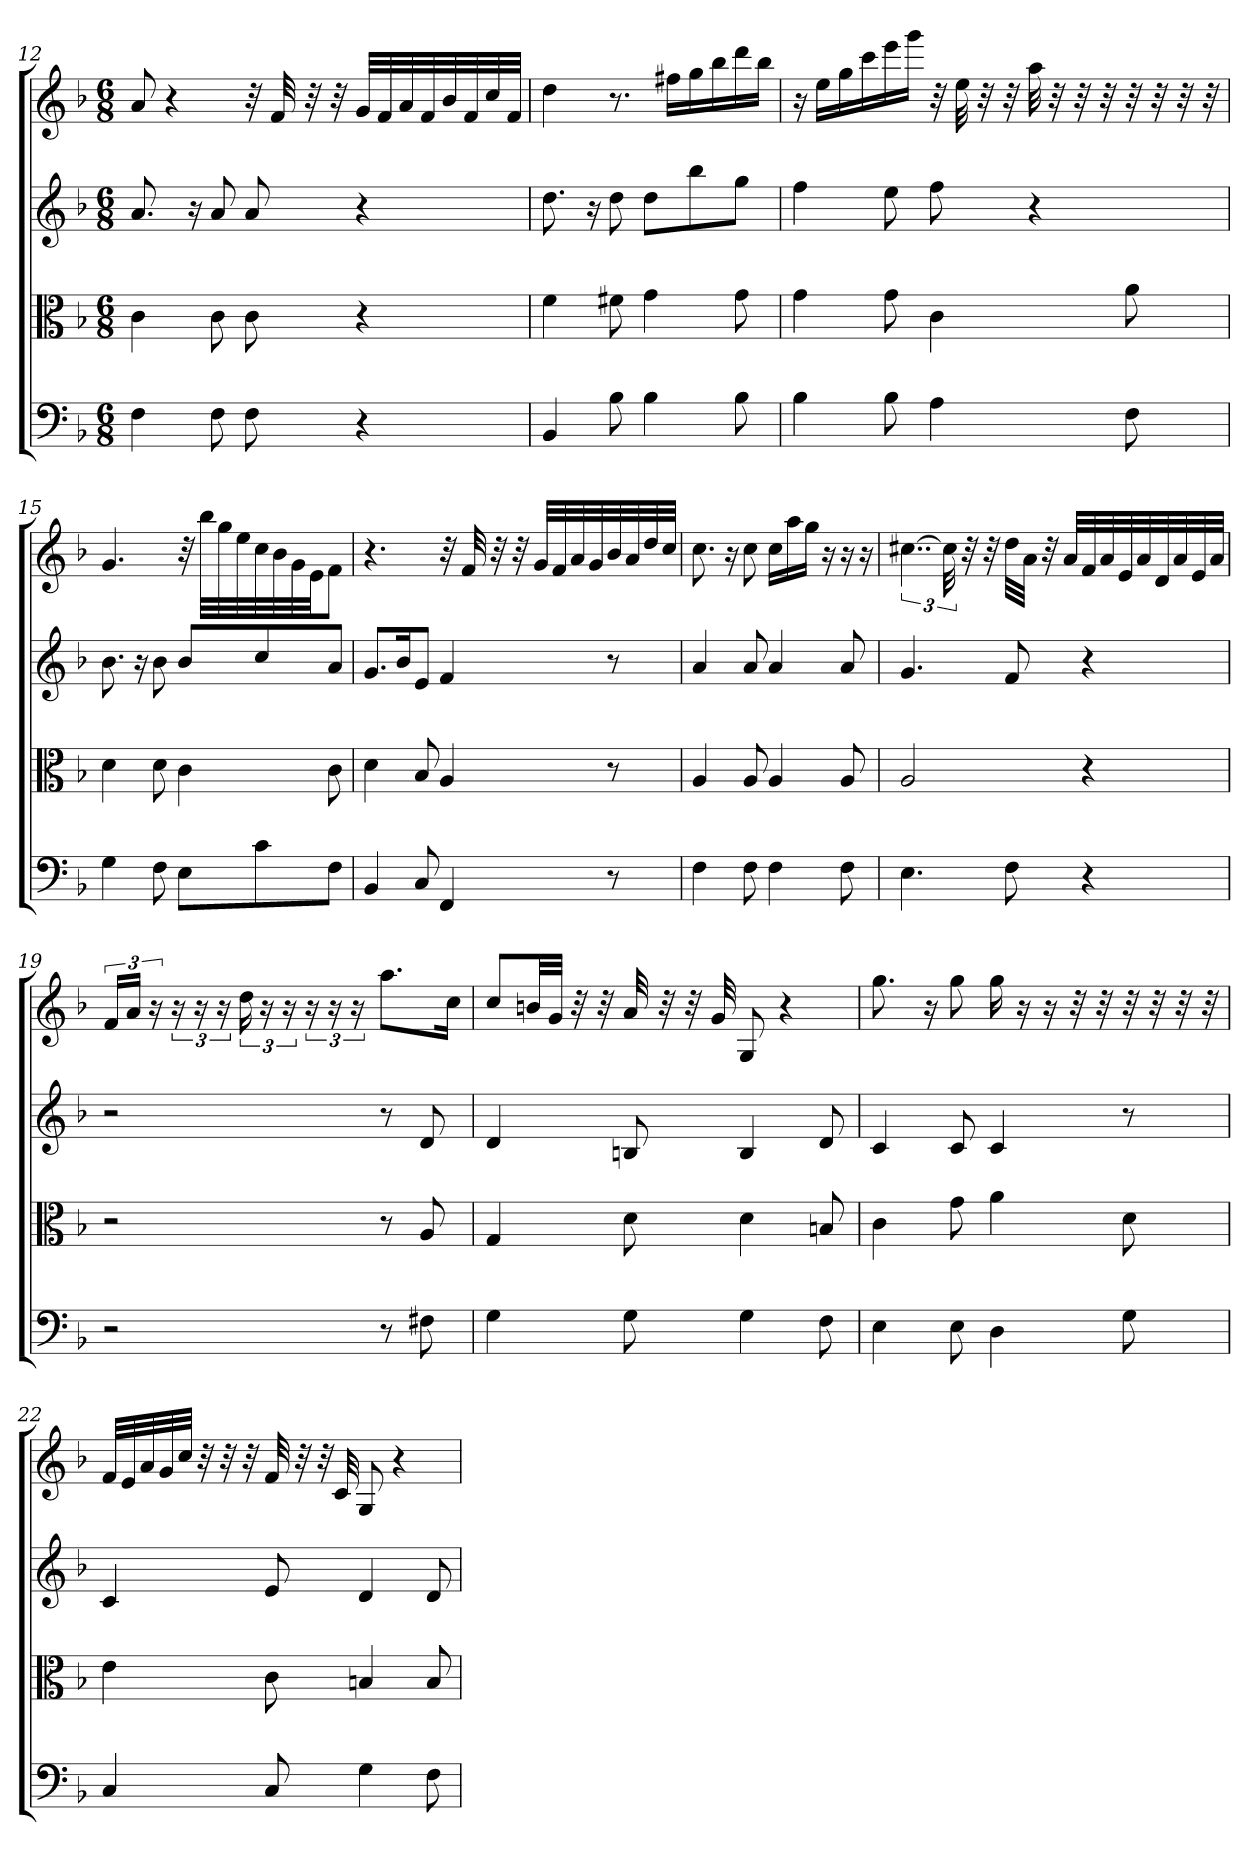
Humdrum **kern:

**kern	**kern	**kern	**kern
*part4	*part3	*part2	*part1
*staff4	*staff3	*staff2	*staff1
*clefF4	*clefC3	*clefG2	*clefG2
*k[b-]	*k[b-]	*k[b-]	*k[b-]
*F:	*F:	*F:	*F:
*M6/8	*M6/8	*M6/8	*M6/8
=12	=12	=12	=12
4F	4c	8.a	8a
.	.	.	4r
.	.	16r	.
8F	8c	8a	.
8F	8c	8a	32r
.	.	.	32f
.	.	.	32r
.	.	.	32r
4r	4r	4r	32g/LLL
.	.	.	32f/
.	.	.	32a/
.	.	.	32f/
.	.	.	32b-/
.	.	.	32f/
.	.	.	32cc/
.	.	.	32f/JJJ
=13	=13	=13	=13
4BB-	4f	8.dd	4dd
.	.	16r	.
8B-	8f#X	8dd	8.r
4B-	4g	8dd\L	.
.	.	.	16ff#X\LL
.	.	8bb-\	16gg\
.	.	.	16bb-\
8B-	8g	8gg\J	16ddd\
.	.	.	16bb-\JJ
=14	=14	=14	=14
4B-	4g	4ff	16r
.	.	.	16ee\LL
.	.	.	16gg\
.	.	.	16ccc\
8B-	8g	8ee	16eee\
.	.	.	16ggg\JJ
4A	4c	8ff	32r
.	.	.	32ee
.	.	.	32r
.	.	.	32r
.	.	4r	32aa
.	.	.	32r
.	.	.	32r
.	.	.	32r
8F	8a	.	32r
.	.	.	32r
.	.	.	32r
.	.	.	32r
=15	=15	=15	=15
4G	4d	8.b-	4.g
.	.	16r	.
8F	8d	8b-	.
8E\L	4c	8b-/L	32r
.	.	.	32bb-\LLL
.	.	.	32gg\
.	.	.	32ee\
8c\	.	8cc/	32cc\
.	.	.	32b-\
.	.	.	32g\
.	.	.	32e\JJ
8F\J	8c	8a/J	8f\J
=16	=16	=16	=16
4BB-	4d	8.g/L	4.r
.	.	16b-/K	.
8C	8B-	8e/J	.
4FF	4A	4f	32r
.	.	.	32f
.	.	.	32r
.	.	.	32r
.	.	.	32g/LLL
.	.	.	32f/
.	.	.	32a/
.	.	.	32g/
8r	8r	8r	32b-/
.	.	.	32a/
.	.	.	32dd/
.	.	.	32cc/JJJ
=17	=17	=17	=17
4F	4A	4a	8.cc
.	.	.	16r
8F	8A	8a	8cc
4F	4A	4a	16cc\LL
.	.	.	16aa\
.	.	.	16gg\JJ
.	.	.	16r
8F	8A	8a	16r
.	.	.	16r
=18	=18	=18	=18
4.E	2A	4.g	[6..cc#X
.	.	.	48cc#]
.	.	.	32r
.	.	.	32r
8F	.	8f	32dd\LLL
.	.	.	32a\JJJ
.	.	.	32r
.	.	.	32a/LLL
4r	4r	4r	32f/
.	.	.	32a/
.	.	.	32e/
.	.	.	32a/
.	.	.	32d/
.	.	.	32a/
.	.	.	32e/
.	.	.	32a/JJJ
=19	=19	=19	=19
2r	2r	2r	24f/LL
.	.	.	24a/JJ
.	.	.	24r
.	.	.	24r
.	.	.	24r
.	.	.	24r
.	.	.	24dd
.	.	.	24r
.	.	.	24r
.	.	.	24r
.	.	.	24r
.	.	.	24r
8r	8r	8r	8.aa\L
8F#X	8A	8d	.
.	.	.	16cc\Jk
=20	=20	=20	=20
4G	4G	4d	8cc/L
.	.	.	32bn/LL
.	.	.	32g/JJJ
.	.	.	32r
.	.	.	32r
8G	8d	8Bn	32a
.	.	.	32r
.	.	.	32r
.	.	.	32g
4G	4d	4B	8G
.	.	.	4r
8F	8Bn	8d	.
=21	=21	=21	=21
4E	4c	4c	8.gg
.	.	.	16r
8E	8g	8c	8gg
4D	4a	4c	16gg
.	.	.	16r
.	.	.	16r
.	.	.	32r
.	.	.	32r
8G	8d	8r	32r
.	.	.	32r
.	.	.	32r
.	.	.	32r
=22	=22	=22	=22
4C	4e	4c	32f/LLL
.	.	.	32e/
.	.	.	32a/
.	.	.	32g/
.	.	.	32cc/JJJ
.	.	.	32r
.	.	.	32r
.	.	.	32r
8C	8c	8e	32f
.	.	.	32r
.	.	.	32r
.	.	.	32c
4G	4Bn	4d	8G
.	.	.	4r
8F	8B	8d	.
=	=	=	=
*-	*-	*-	*-
